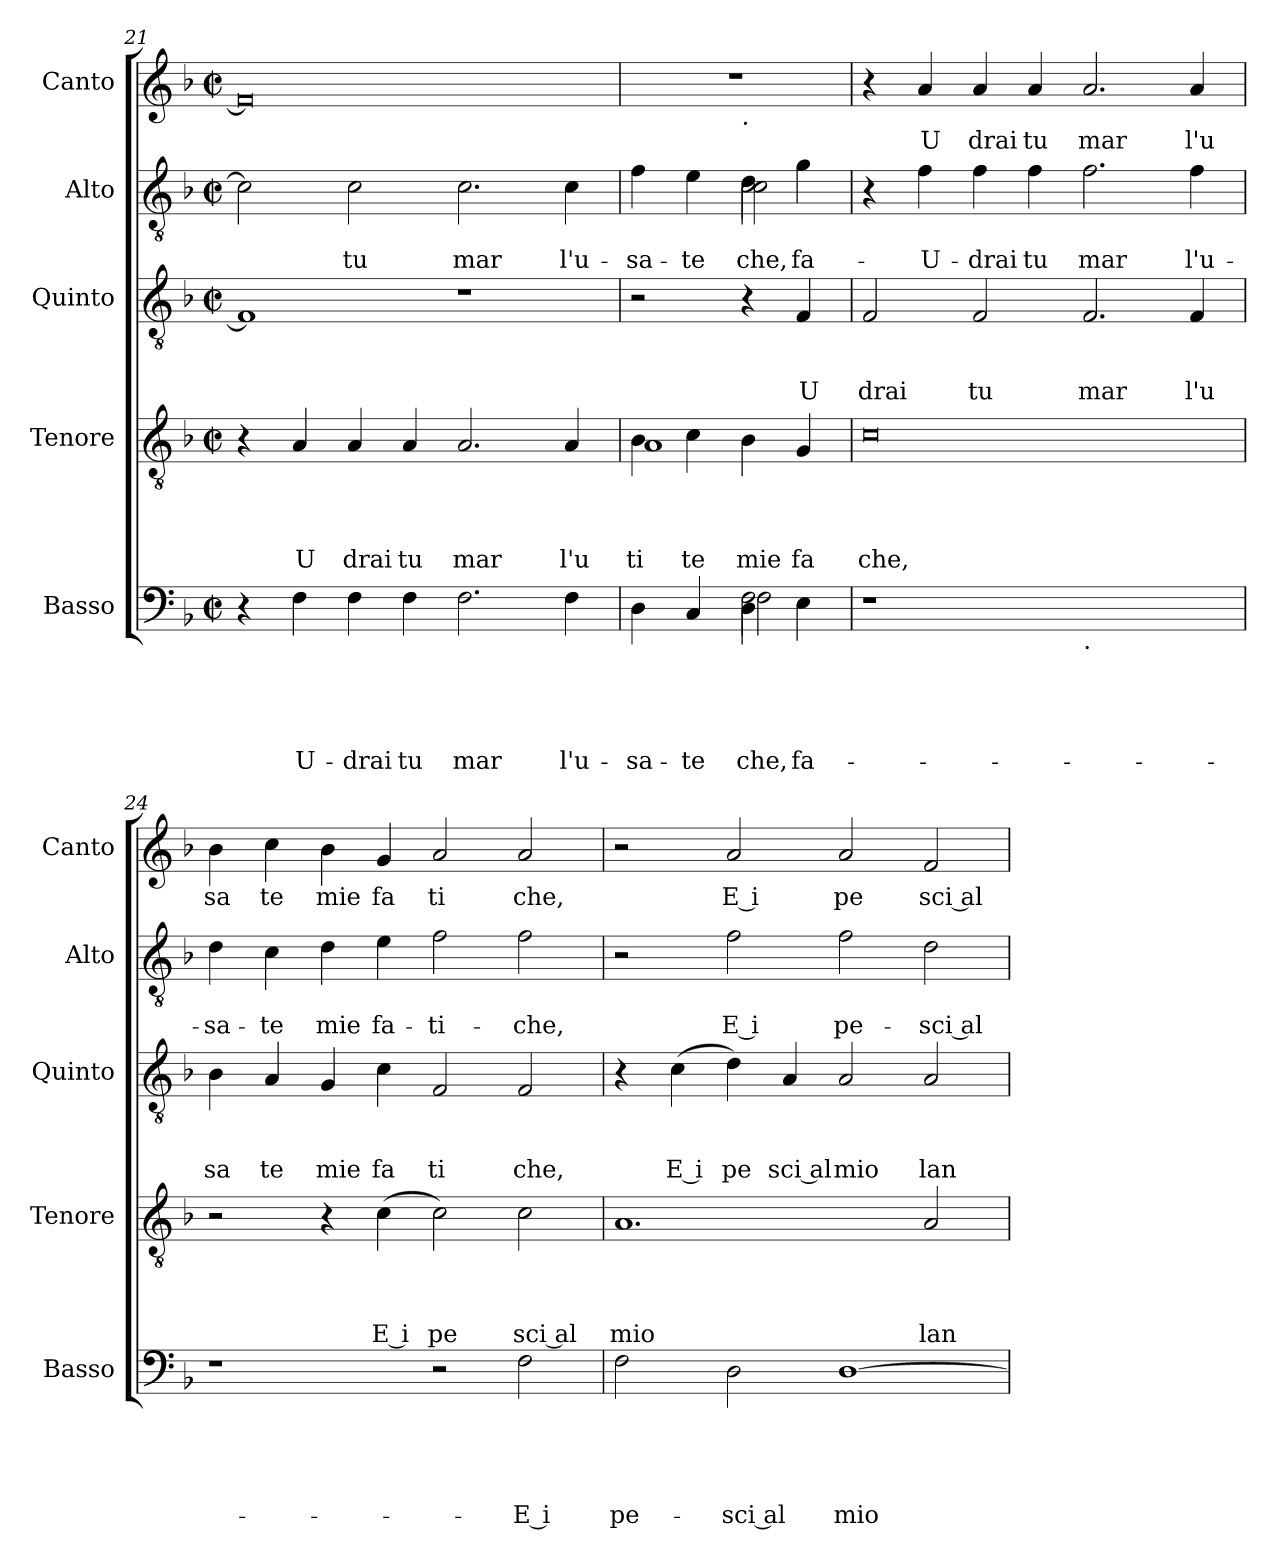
**kern	**text	**text	**text	**text	**text	**kern	**text	**text	**text	**text	**kern	**text	**text	**text	**kern	**text	**text	**kern	**text
*part5	*part5	*part5	*part5	*part5	*part5	*part4	*part4	*part4	*part4	*part4	*part3	*part3	*part3	*part3	*part2	*part2	*part2	*part1	*part1
*staff5	*staff5	*staff5	*staff5	*staff5	*staff5	*staff4	*staff4	*staff4	*staff4	*staff4	*staff3	*staff3	*staff3	*staff3	*staff2	*staff2	*staff2	*staff1	*staff1
*I"Basso	*	*	*	*	*	*I"Tenore	*	*	*	*	*I"Quinto	*	*	*	*I"Alto	*	*	*I"Canto	*
*I'Basso	*	*	*	*	*	*I'Tenore	*	*	*	*	*I'Quinto	*	*	*	*I'Alto	*	*	*I'Canto	*
*clefF4	*	*	*	*	*	*clefGv2	*	*	*	*	*clefGv2	*	*	*	*clefGv2	*	*	*clefG2	*
*ITrd-3c-5	*	*	*	*	*	*ITrd-3c-5	*	*	*	*	*	*	*	*	*ITrd-3c-5	*	*	*ITrd-3c-5	*
*k[b-e-]	*	*	*	*	*	*k[b-e-]	*	*	*	*	*k[b-]	*	*	*	*k[b-e-]	*	*	*k[b-e-]	*
*B-:	*	*	*	*	*	*B-:	*	*	*	*	*F:	*	*	*	*B-:	*	*	*B-:	*
*M2/2	*	*	*	*	*	*M2/2	*	*	*	*	*M2/2	*	*	*	*M2/2	*	*	*M2/2	*
*met(c|)	*	*	*	*	*	*met(c|)	*	*	*	*	*met(c|)	*	*	*	*met(c|)	*	*	*met(c|)	*
=21	=21	=21	=21	=21	=21	=21	=21	=21	=21	=21	=21	=21	=21	=21	=21	=21	=21	=21	=21
4r	.	.	.	.	.	4r	.	.	.	.	1F]	.	.	.	2f\]	.	.	0b-]	.
!	!	!	!	!	!LO:LY:b	!	!	!	!	!LO:LY:b	!	!	!	!	!	!	!	!	!
4B-\	.	.	.	.	U-	4d/	.	.	.	U	.	.	.	.	.	.	.	.	.
!	!	!	!	!	!LO:LY:b	!	!	!	!	!LO:LY:b	!	!	!	!	!	!	!LO:LY:b	!	!
4B-\	.	.	.	.	-drai	4d/	.	.	.	drai	.	.	.	.	2f\	.	tu	.	.
!	!	!	!	!	!LO:LY:b	!	!	!	!	!LO:LY:b	!	!	!	!	!	!	!	!	!
4B-\	.	.	.	.	tu	4d/	.	.	.	tu	.	.	.	.	.	.	.	.	.
!	!	!	!	!	!LO:LY:b	!	!	!	!	!LO:LY:b	!	!	!	!	!	!	!LO:LY:b	!	!
2.B-\	.	.	.	.	mar	2.d/	.	.	.	mar	1r	.	.	.	2.f\	.	mar	.	.
!	!	!	!	!	!LO:LY:b	!	!	!	!	!LO:LY:b	!	!	!	!	!	!	!LO:LY:b	!	!
4B-\	.	.	.	.	l'u-	4d/	.	.	.	l'u	.	.	.	.	4f\	.	l'u-	.	.
!!LO:LB:g=z
=22	=22	=22	=22	=22	=22	=22	=22	=22	=22	=22	=22	=22	=22	=22	=22	=22	=22	=22	=22
!	!	!	!	!	!LO:LY:b	!	!	!	!	!LO:LY:b	!	!	!	!	!	!	!	!	!
*^	*	*	*	*	*	*^	*	*	*	*	*	*	*	*	*	*	*	*	*
*	*^	*	*	*	*	*	*	*	*	*	*	*	*	*	*	*	*	*	*	*	*
!	!	!	!	!	!	!	!	!	!	!	!	!	!LO:LY:b	!	!	!	!	!	!	!LO:LY:b	!	!
*	*	*	*	*	*	*	*	*	*	*	*	*	*	*	*	*	*	*^	*	*	*^	*
*	*	*	*	*	*	*	*	*	*	*	*	*	*	*	*	*	*	*	*^	*	*	*	*	*
4G\	2ryy	2ryy	.	.	.	.	-sa-	4e-\	1d	.	.	.	ti	2r	.	.	.	4b-\	2ryy	2ryy	.	-sa-	1r	2ryy	.
!	!	!	!	!	!	!	!LO:LY:b	!	!	!	!	!	!LO:LY:b	!	!	!	!	!	!	!	!	!LO:LY:b	!	!	!
4F/	.	.	.	.	.	.	-te	4f\	.	.	.	.	te	.	.	.	.	4a\	.	.	.	-te	.	.	.
!	!	!	!	!	!	!	!	!	!	!	!	!	!	!	!	!	!	!	!	!	!	!	!	!LO:TX:b:t=.	!
!	!	!	!	!	!	!	!LO:LY:b	!	!	!	!	!	!	!	!	!	!	!	!	!	!	!	!	!	!
!	!	!	!	!	!	!	!LO:LY:b	!	!	!	!	!	!	!	!	!	!	!	!	!	!	!	!	!	!
!	!	!	!	!	!	!	!LO:LY:b	!	!	!	!	!	!LO:LY:b	!	!	!	!	!	!	!	!	!LO:LY:b	!	!	!
!	!	!	!	!	!	!	!	!	!	!	!	!	!	!	!	!	!	!	!	!	!	!LO:LY:b	!	!	!
!	!	!	!	!	!	!	!	!	!	!	!	!	!	!	!	!	!	!	!	!	!	!LO:LY:b	!	!	!
4G\	2B-\	2B-\	.	.	.	.	-che,	4e-\	.	.	.	.	mie	4r	.	.	.	4g\	2f\	2f\	.	-che,	.	2ryy	.
!	!	!	!	!	!	!	!LO:LY:b	!	!	!	!	!	!LO:LY:b	!	!	!	!LO:LY:b	!	!	!	!	!LO:LY:b	!	!	!
4A\	.	.	.	.	.	.	fa-	4c/	.	.	.	.	fa	4F/	.	.	U	4cc\	.	.	.	fa-	.	.	.
*v	*v	*v	*	*	*	*	*	*	*	*	*	*	*	*	*	*	*	*v	*v	*v	*	*	*	*	*
*	*	*	*	*	*	*v	*v	*	*	*	*	*	*	*	*	*	*	*	*	*	*
=23	=23	=23	=23	=23	=23	=23	=23	=23	=23	=23	=23	=23	=23	=23	=23	=23	=23	=23	=23	=23
!	!	!	!	!	!	!	!	!	!	!LO:LY:b	!	!	!	!LO:LY:b	!	!	!	!	!	!
*	*	*	*	*	*	*	*	*	*	*	*	*	*	*	*	*	*	*v	*v	*
1r	.	.	.	.	.	0f	.	.	.	che,	2F/	.	.	drai	4r	.	.	4r	.
!	!	!	!	!	!	!	!	!	!	!	!	!	!	!	!	!	!LO:LY:b	!	!LO:LY:b
.	.	.	.	.	.	.	.	.	.	.	.	.	.	.	4b-\	.	U-	4dd/	U
!	!	!	!	!	!	!	!	!	!	!	!	!	!	!LO:LY:b	!	!	!LO:LY:b	!	!LO:LY:b
.	.	.	.	.	.	.	.	.	.	.	2F/	.	.	tu	4b-\	.	-drai	4dd/	drai
!	!	!	!	!	!	!	!	!	!	!	!	!	!	!	!	!	!LO:LY:b	!	!LO:LY:b
.	.	.	.	.	.	.	.	.	.	.	.	.	.	.	4b-\	.	tu	4dd/	tu
!LO:TX:b:t=.	!	!	!	!	!	!	!	!	!	!	!	!	!	!	!	!	!	!	!
!	!	!	!	!	!	!	!	!	!	!	!	!	!	!LO:LY:b	!	!	!LO:LY:b	!	!LO:LY:b
1ryy	.	.	.	.	.	.	.	.	.	.	2.F/	.	.	mar	2.b-\	.	mar	2.dd/	mar
!	!	!	!	!	!	!	!	!	!	!	!	!	!	!LO:LY:b	!	!	!LO:LY:b	!	!LO:LY:b
.	.	.	.	.	.	.	.	.	.	.	4F/	.	.	l'u	4b-\	.	l'u-	4dd/	l'u
=24	=24	=24	=24	=24	=24	=24	=24	=24	=24	=24	=24	=24	=24	=24	=24	=24	=24	=24	=24
!	!	!	!	!	!	!	!	!	!	!	!	!	!	!LO:LY:b	!	!	!LO:LY:b	!	!LO:LY:b
1r	.	.	.	.	.	2r	.	.	.	.	4B-\	.	.	sa	4g\	.	-sa-	4ee-\	sa
!	!	!	!	!	!	!	!	!	!	!	!	!	!	!LO:LY:b	!	!	!LO:LY:b	!	!LO:LY:b
.	.	.	.	.	.	.	.	.	.	.	4A/	.	.	te	4f\	.	-te	4ff\	te
!	!	!	!	!	!	!	!	!	!	!	!	!	!	!LO:LY:b	!	!	!LO:LY:b	!	!LO:LY:b
.	.	.	.	.	.	4r	.	.	.	.	4G/	.	.	mie	4g\	.	mie	4ee-\	mie
!	!	!	!	!	!	!	!	!	!	!LO:LY:b:rj	!	!	!	!LO:LY:b	!	!	!LO:LY:b	!	!LO:LY:b
.	.	.	.	.	.	(<4f\	.	.	.	E i	4c\	.	.	fa	4a\	.	fa-	4cc/	fa
!	!	!	!	!	!	!	!	!	!	!LO:LY:b	!	!	!	!LO:LY:b	!	!	!LO:LY:b	!	!LO:LY:b
2r	.	.	.	.	.	2f\)	.	.	.	pe	2F/	.	.	ti	2b-\	.	-ti-	2dd/	ti
!	!	!	!	!	!LO:LY:b:rj	!	!	!	!	!LO:LY:b:rj	!	!	!	!LO:LY:b	!	!	!LO:LY:b	!	!LO:LY:b
2B-\	.	.	.	.	E i	2f\	.	.	.	sci al	2F/	.	.	che,	2b-\	.	-che,	2dd/	che,
=25	=25	=25	=25	=25	=25	=25	=25	=25	=25	=25	=25	=25	=25	=25	=25	=25	=25	=25	=25
!	!	!	!	!	!LO:LY:b	!	!	!	!	!LO:LY:b	!	!	!	!	!	!	!	!	!
2B-\	.	.	.	.	pe-	1.d	.	.	.	mio	4r	.	.	.	2r	.	.	2r	.
!	!	!	!	!	!	!	!	!	!	!	!	!	!	!LO:LY:b:rj	!	!	!	!	!
.	.	.	.	.	.	.	.	.	.	.	(<4c\	.	.	E i	.	.	.	.	.
!	!	!	!	!	!LO:LY:b:rj	!	!	!	!	!	!	!	!	!LO:LY:b	!	!	!LO:LY:b:rj	!	!LO:LY:b:rj
2G\	.	.	.	.	-sci al	.	.	.	.	.	4d\)	.	.	pe	2b-\	.	E i	2dd/	E i
!	!	!	!	!	!	!	!	!	!	!	!	!	!	!LO:LY:b:rj	!	!	!	!	!
.	.	.	.	.	.	.	.	.	.	.	4A/	.	.	sci al	.	.	.	.	.
!	!	!	!	!	!LO:LY:b	!	!	!	!	!	!	!	!	!LO:LY:b	!	!	!LO:LY:b	!	!LO:LY:b
[>1G	.	.	.	.	mio	.	.	.	.	.	2A/	.	.	mio	2b-\	.	pe-	2dd/	pe
!	!	!	!	!	!	!	!	!	!	!LO:LY:b	!	!	!	!LO:LY:b	!	!	!LO:LY:b:rj	!	!LO:LY:b:rj
.	.	.	.	.	.	2d/	.	.	.	lan	2A/	.	.	lan	2g\	.	-sci al	2b-/	sci al
=	=	=	=	=	=	=	=	=	=	=	=	=	=	=	=	=	=	=	=
*-	*-	*-	*-	*-	*-	*-	*-	*-	*-	*-	*-	*-	*-	*-	*-	*-	*-	*-	*-
